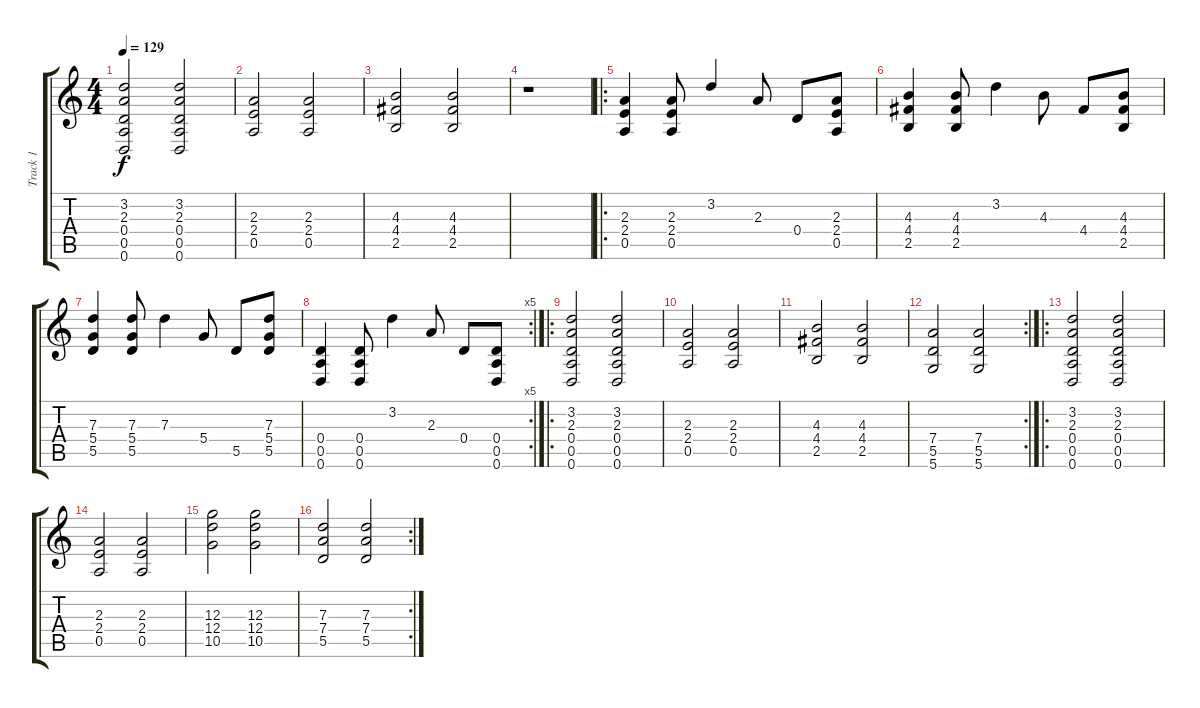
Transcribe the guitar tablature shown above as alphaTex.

\track ("Track 1" "Track 1") {instrument acousticguitarsteel}
\staff {score tabs}
\tuning (E4 B3 G3 D3 A2 D2) {hide}
\ts (4 4)
\tempo 129
\clef g2
\ks c
(3.2 2.3 0.4 0.5 0.6).2{dy f} (3.2 2.3 0.4 0.5 0.6).2 |
(2.3 2.4 0.5).2 (2.3 2.4 0.5).2 |
(4.3 4.4 2.5).2 (4.3 4.4 2.5).2 |
r.1 |
\ro
(2.3 2.4 0.5).4 (2.3 2.4 0.5).8{beam Up} 3.2.4{beam Up} 2.3.8 0.4.8 (2.3 2.4 0.5).8 |
(4.3 4.4 2.5).4 (4.3 4.4 2.5).8 3.2.4 4.3.8 4.4.8 (4.3 4.4 2.5).8 |
(7.3 5.4 5.5).4 (7.3 5.4 5.5).8 7.3.4 5.4.8 5.5.8 (7.3 5.4 5.5).8 |
\rc 5
(0.4 0.5 0.6).4 (0.4 0.5 0.6).8 3.2.4 2.3.8 0.4.8 (0.4 0.5 0.6).8 |
\ro
(3.2 2.3 0.4 0.5 0.6).2 (3.2 2.3 0.4 0.5 0.6).2 |
(2.3 2.4 0.5).2 (2.3 2.4 0.5).2 |
(4.3 4.4 2.5).2 (4.3 4.4 2.5).2 |
\rc 2
(7.4 5.5 5.6).2 (7.4 5.5 5.6).2 |
\ro
(3.2 2.3 0.4 0.5 0.6).2 (3.2 2.3 0.4 0.5 0.6).2 |
(2.3 2.4 0.5).2 (2.3 2.4 0.5).2 |
(12.3 12.4 10.5).2 (12.3 12.4 10.5).2 |
\rc 2
(7.3 7.4 5.5).2 (7.3 7.4 5.5).2
